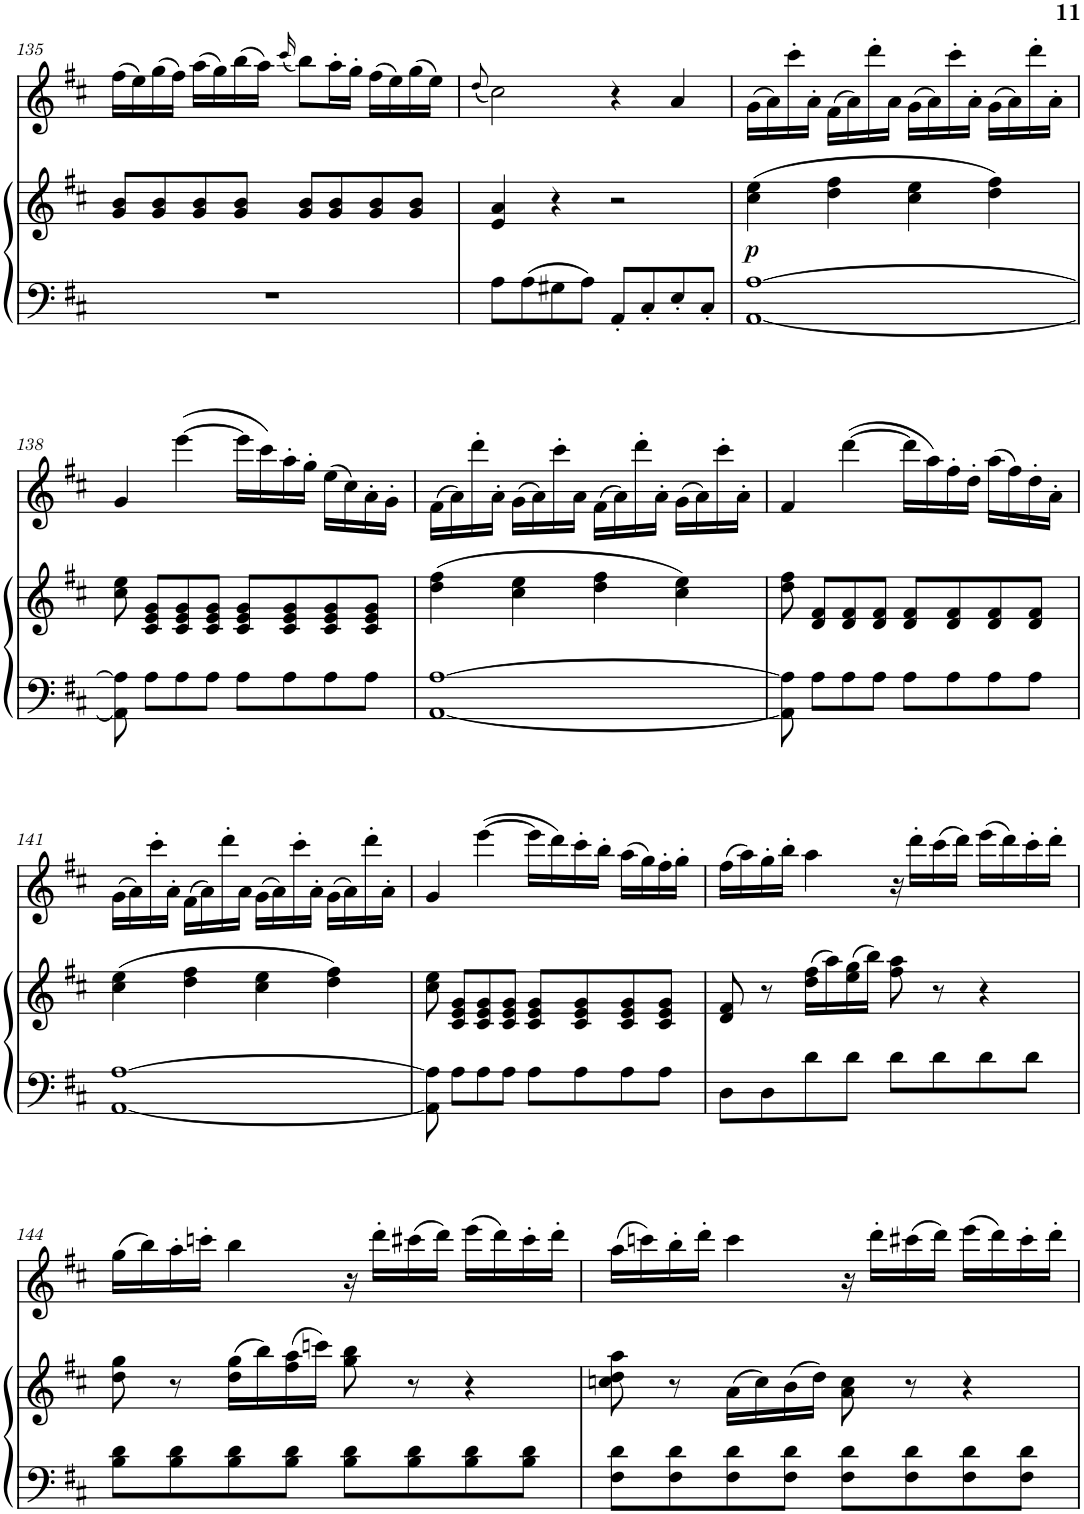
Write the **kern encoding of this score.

**kern	**kern	**dynam	**kern
*part2	*part2	*part2	*part1
*staff3	*staff2	*staff2/3	*staff1
*I"Piano	*	*	*I"Flauta
*I'Pno	*	*	*I'Fl
!!LO:PB:g=z
*clefF4	*clefG2	*	*clefG2
*k[f#c#]	*k[f#c#]	*	*k[f#c#]
*M4/4	*M4/4	*	*M4/4
*met(c)	*met(c)	*	*met(c)
=135	=135	=135	=135
1r	8g/ 8b/L	.	(16ff#\LL
.	.	.	16ee\)
.	8g/ 8b/	.	(16gg\
.	.	.	16ff#\JJ)
.	8g/ 8b/	.	(16aa\LL
.	.	.	16gg\)
.	8g/ 8b/J	.	(16bb\
.	.	.	16aa\JJ)
.	.	.	(16qccc#/
.	8g/ 8b/L	.	8bb\L)
.	8g/ 8b/	.	16aa'\L
.	.	.	16gg'\JJ
.	8g/ 8b/	.	(16ff#\LL
.	.	.	16ee\)
.	8g/ 8b/J	.	(16gg\
.	.	.	16ee\JJ)
=136	=136	=136	=136
.	.	.	(8qdd/
8A\L	4e/ 4a/	.	2cc#\)
8A\	.	.	.
8G#X\	4r	.	.
8A\J	.	.	.
8AA'/L	2r	.	4r
8C#'/	.	.	.
8E'/	.	.	4a/
8C#'/J	.	.	.
=137	=137	=137	=137
!	!	!LO:DY:b	!
[1AA [1A	(4cc#\ 4ee\	p	(16g\LL
.	.	.	16a\)
.	.	.	16ccc#'\
.	.	.	16a'\JJ
.	4dd\ 4ff#\	.	(16f#\LL
.	.	.	16a\)
.	.	.	16ddd'\
.	.	.	16a\JJ
.	4cc#\ 4ee\	.	(16g\LL
.	.	.	16a\)
.	.	.	16ccc#'\
.	.	.	16a'\JJ
.	4dd\ 4ff#\)	.	(16g\LL
.	.	.	16a\)
.	.	.	16ddd'\
.	.	.	16a'\JJ
!!LO:LB:g=z
=138	=138	=138	=138
8AA\] 8A\]	8cc#\ 8ee\	.	4g/
8A\L	8c#/ 8e/ 8g/L	.	.
8A\	8c#/ 8e/ 8g/	.	([4eee\
8A\J	8c#/ 8e/ 8g/J	.	.
8A\L	8c#/ 8e/ 8g/L	.	16eee\LL]
.	.	.	16ccc#\)
8A\	8c#/ 8e/ 8g/	.	16aa'\
.	.	.	16gg'\JJ
8A\	8c#/ 8e/ 8g/	.	(16ee\LL
.	.	.	16cc#\)
8A\J	8c#/ 8e/ 8g/J	.	16a'\
.	.	.	16g'\JJ
=139	=139	=139	=139
[1AA [1A	(4dd\ 4ff#\	.	(16f#\LL
.	.	.	16a\)
.	.	.	16ddd'\
.	.	.	16a'\JJ
.	4cc#\ 4ee\	.	(16g\LL
.	.	.	16a\)
.	.	.	16ccc#'\
.	.	.	16a\JJ
.	4dd\ 4ff#\	.	(16f#\LL
.	.	.	16a\)
.	.	.	16ddd'\
.	.	.	16a'\JJ
.	4cc#\ 4ee\)	.	(16g\LL
.	.	.	16a\)
.	.	.	16ccc#'\
.	.	.	16a'\JJ
=140	=140	=140	=140
8AA\] 8A\]	8dd\ 8ff#\	.	4f#/
8A\L	8d/ 8f#/L	.	.
8A\	8d/ 8f#/	.	([4ddd\
8A\J	8d/ 8f#/J	.	.
8A\L	8d/ 8f#/L	.	16ddd\LL]
.	.	.	16aa\)
8A\	8d/ 8f#/	.	16ff#'\
.	.	.	16dd'\JJ
8A\	8d/ 8f#/	.	(16aa\LL
.	.	.	16ff#\)
8A\J	8d/ 8f#/J	.	16dd'\
.	.	.	16a'\JJ
!!LO:LB:g=z
=141	=141	=141	=141
[1AA [1A	(4cc#\ 4ee\	.	(16g\LL
.	.	.	16a\)
.	.	.	16ccc#'\
.	.	.	16a'\JJ
.	4dd\ 4ff#\	.	(16f#\LL
.	.	.	16a\)
.	.	.	16ddd'\
.	.	.	16a\JJ
.	4cc#\ 4ee\	.	(16g\LL
.	.	.	16a\)
.	.	.	16ccc#'\
.	.	.	16a'\JJ
.	4dd\ 4ff#\)	.	(16g\LL
.	.	.	16a\)
.	.	.	16ddd'\
.	.	.	16a'\JJ
=142	=142	=142	=142
8AA\] 8A\]	8cc#\ 8ee\	.	4g/
8A\L	8c#/ 8e/ 8g/L	.	.
8A\	8c#/ 8e/ 8g/	.	([4eee\
8A\J	8c#/ 8e/ 8g/J	.	.
8A\L	8c#/ 8e/ 8g/L	.	16eee\LL]
.	.	.	16ddd\)
8A\	8c#/ 8e/ 8g/	.	16ccc#'\
.	.	.	16bb'\JJ
8A\	8c#/ 8e/ 8g/	.	(16aa\LL
.	.	.	16gg\)
8A\J	8c#/ 8e/ 8g/J	.	16ff#'\
.	.	.	16gg'\JJ
=143	=143	=143	=143
8D\L	8d/ 8f#/	.	(16ff#\LL
.	.	.	16aa\)
8D\	8r	.	16gg'\
.	.	.	16bb'\JJ
8d\	(16dd\ 16ff#\LL	.	4aa\
.	16aa\)	.	.
8d\J	(16ee\ 16gg\	.	.
.	16bb\JJ)	.	.
8d\L	8ff#\ 8aa\	.	16r
.	.	.	16ddd'\LL
8d\	8r	.	(16ccc#\
.	.	.	16ddd\JJ)
8d\	4r	.	(16eee\LL
.	.	.	16ddd\)
8d\J	.	.	16ccc#'\
.	.	.	16ddd'\JJ
!!LO:LB:g=z
=144	=144	=144	=144
8B\ 8d\L	8dd\ 8gg\	.	(16gg\LL
.	.	.	16bb\)
8B\ 8d\	8r	.	16aa'\
.	.	.	16cccn'\JJ
8B\ 8d\	(16dd\ 16gg\LL	.	4bb\
.	16bb\)	.	.
8B\ 8d\J	(16ff#\ 16aa\	.	.
.	16cccn\JJ)	.	.
8B\ 8d\L	8gg\ 8bb\	.	16r
.	.	.	16ddd'\LL
8B\ 8d\	8r	.	(16ccc#X\
.	.	.	16ddd\JJ)
8B\ 8d\	4r	.	(16eee\LL
.	.	.	16ddd\)
8B\ 8d\J	.	.	16ccc#'\
.	.	.	16ddd'\JJ
=145	=145	=145	=145
8F#\ 8d\L	8ccn\ 8dd\ 8aa\	.	(16aa\LL
.	.	.	16cccn\)
8F#\ 8d\	8r	.	16bb'\
.	.	.	16ddd'\JJ
8F#\ 8d\	(16a\LL	.	4ccc\
.	16cc\)	.	.
8F#\ 8d\J	(16b\	.	.
.	16dd\JJ)	.	.
8F#\ 8d\L	8a\ 8cc\	.	16r
.	.	.	16ddd'\LL
8F#\ 8d\	8r	.	(16ccc#X\
.	.	.	16ddd\JJ)
8F#\ 8d\	4r	.	(16eee\LL
.	.	.	16ddd\)
8F#\ 8d\J	.	.	16ccc#'\
.	.	.	16ddd'\JJ
=	=	=	=
*-	*-	*-	*-
